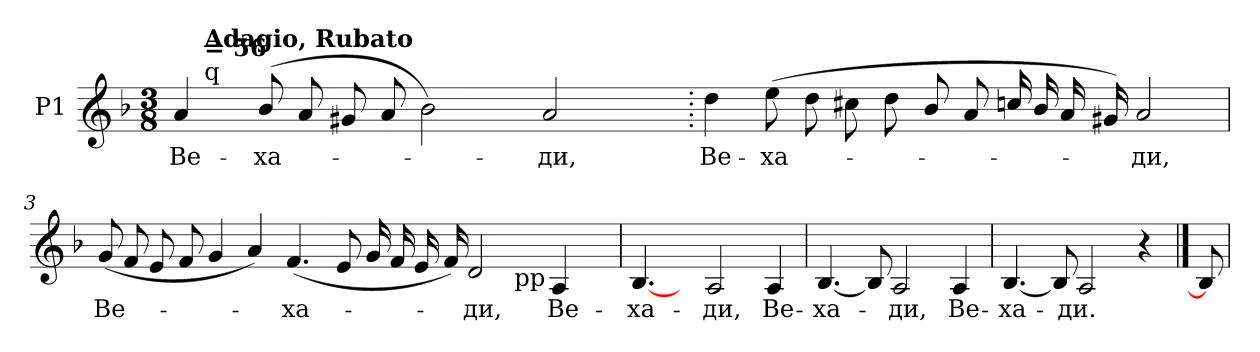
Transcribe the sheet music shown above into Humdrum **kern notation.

**kern	**text
*part1	*part1
*staff1	*staff1
*I"P1	*
!!LO:PB:g=z
*clefG2	*
*k[b-]	*
*F:	*
*M3/8	*
=1	=1
!LO:TX:b:t=p	!
!	!LO:LY:b:color=#000000
*^	*
4ai/	32ryy	Ве-
.	128ryy	.
.	256ryy	.
.	1024ryy	.
!	!LO:TX:a:B:t=Adagio, Rubato	!
!	!LO:TX:t=q	!
!	!LO:TX:B:t== 56	!
.	1ryy	.
!	!	!LO:LY:b:color=#000000
(8b-i/	.	-ха-
8ai/	.	.
8g#Xi/	.	.
8ai/	.	.
2b-i\)	.	.
.	2ryy	.
!	!	!LO:LY:b:color=#000000
2ai/	.	-ди,
.	8ryy	.
.	16ryy	.
.	64ryy	.
.	512.ryy	.
*v	*v	*
=2.	=2.
*^	*
!	!	!LO:LY:b:color=#000000
*v	*v	*
4ddi\	Ве-
!	!LO:LY:b:color=#000000
(8eei\	-ха-
8ddi\	.
8cc#Xi\	.
8ddi\	.
8b-i/	.
8ai/	.
16ccni/	.
16b-i/	.
16ai/	.
16g#Xi/)	.
!	!LO:LY:b:color=#000000
2ai/	-ди,
!!LO:LB:g=z
=3	=3
!	!LO:LY:b:color=#000000
*^	*
(8gi/	1ryy	Ве-
8fi/	.	.
8ei/	.	.
8fi/	.	.
4gi/	.	.
4ai/)	.	.
!	!	!LO:LY:b:color=#000000
(4.fi/	1ryy	-ха-
8ei/	.	.
16gi/	.	.
16fi/	.	.
16ei/	.	.
16fi/)	.	.
!	!	!LO:LY:b:color=#000000
2di/	.	-ди,
.	128...ryy	.
!	!LO:TX:b:t=pp	!
.	4ryy	.
!	!	!LO:LY:b:color=#000000
4Ai/	.	Ве-
.	8ryy	.
.	16ryy	.
.	32ryy	.
.	64ryy	.
.	1024ryy	.
*v	*v	*
!!LO:LB:g=z
=4	=4
*^	*
!	!	!LO:LY:b:color=#000000
*v	*v	*
[4.B-i/	-ха-
8ryy	.
!	!LO:LY:b:color=#000000
2Ai/	-ди,
!	!LO:LY:b:color=#000000
4Ai/	Ве-
=5	=5
!	!LO:LY:b:color=#000000
[4.B-i/	-ха-
8B-i/]	.
!	!LO:LY:b:color=#000000
2Ai/	-ди,
!	!LO:LY:b:color=#000000
4Ai/	Ве-
=6	=6
!	!LO:LY:b:color=#000000
[4.B-i/	-ха-
8B-i/]	.
!	!LO:LY:b:color=#000000
2Ai/	-ди.
4r	.
==7	==7
8B-i/]	.
=	=
*-	*-
